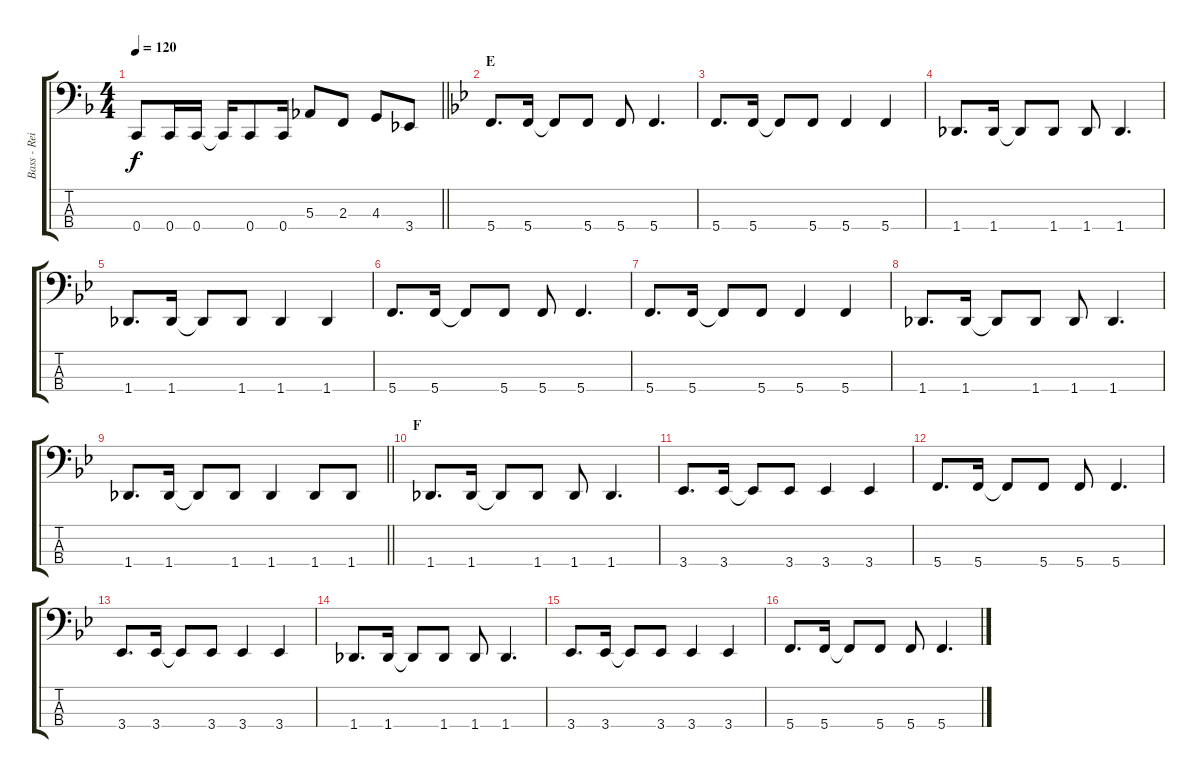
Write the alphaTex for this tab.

\track ("Bass - Reita" "Bass - Rei") {instrument electricbasspick}
\staff {score tabs}
\tuning (Db2 Ab1 Eb1 C1) {hide}
\ts (4 4)
\tempo 120
\clef f4
\barLineRight lightlight
\ks f
0.4.8{dy f} 0.4.16 0.4.16 0.4{t}.16 0.4.8 0.4.16 5.3.8 2.3.8 4.3.8 3.4.8 |
\section ("" "E")
\ks bb
5.4.8{d} 5.4.16 5.4{t}.8 5.4.8 5.4.8 5.4.4{d} |
5.4.8{d} 5.4.16 5.4{t}.8 5.4.8 5.4.4 5.4.4 |
1.4.8{d} 1.4.16 1.4{t}.8 1.4.8 1.4.8 1.4.4{d} |
1.4.8{d} 1.4.16 1.4{t}.8 1.4.8 1.4.4 1.4.4 |
5.4.8{d} 5.4.16 5.4{t}.8 5.4.8 5.4.8 5.4.4{d} |
5.4.8{d} 5.4.16 5.4{t}.8 5.4.8 5.4.4 5.4.4 |
1.4.8{d} 1.4.16 1.4{t}.8 1.4.8 1.4.8 1.4.4{d} |
\barLineRight lightlight
1.4.8{d} 1.4.16 1.4{t}.8 1.4.8 1.4.4 1.4.8 1.4.8 |
\section ("" "F")
1.4.8{d} 1.4.16 1.4{t}.8 1.4.8 1.4.8 1.4.4{d} |
3.4.8{d} 3.4.16 3.4{t}.8 3.4.8 3.4.4 3.4.4 |
5.4.8{d} 5.4.16 5.4{t}.8 5.4.8 5.4.8 5.4.4{d} |
3.4.8{d} 3.4.16 3.4{t}.8 3.4.8 3.4.4 3.4.4 |
1.4.8{d} 1.4.16 1.4{t}.8 1.4.8 1.4.8 1.4.4{d} |
3.4.8{d} 3.4.16 3.4{t}.8 3.4.8 3.4.4 3.4.4 |
5.4.8{d} 5.4.16 5.4{t}.8 5.4.8 5.4.8 5.4.4{d}
